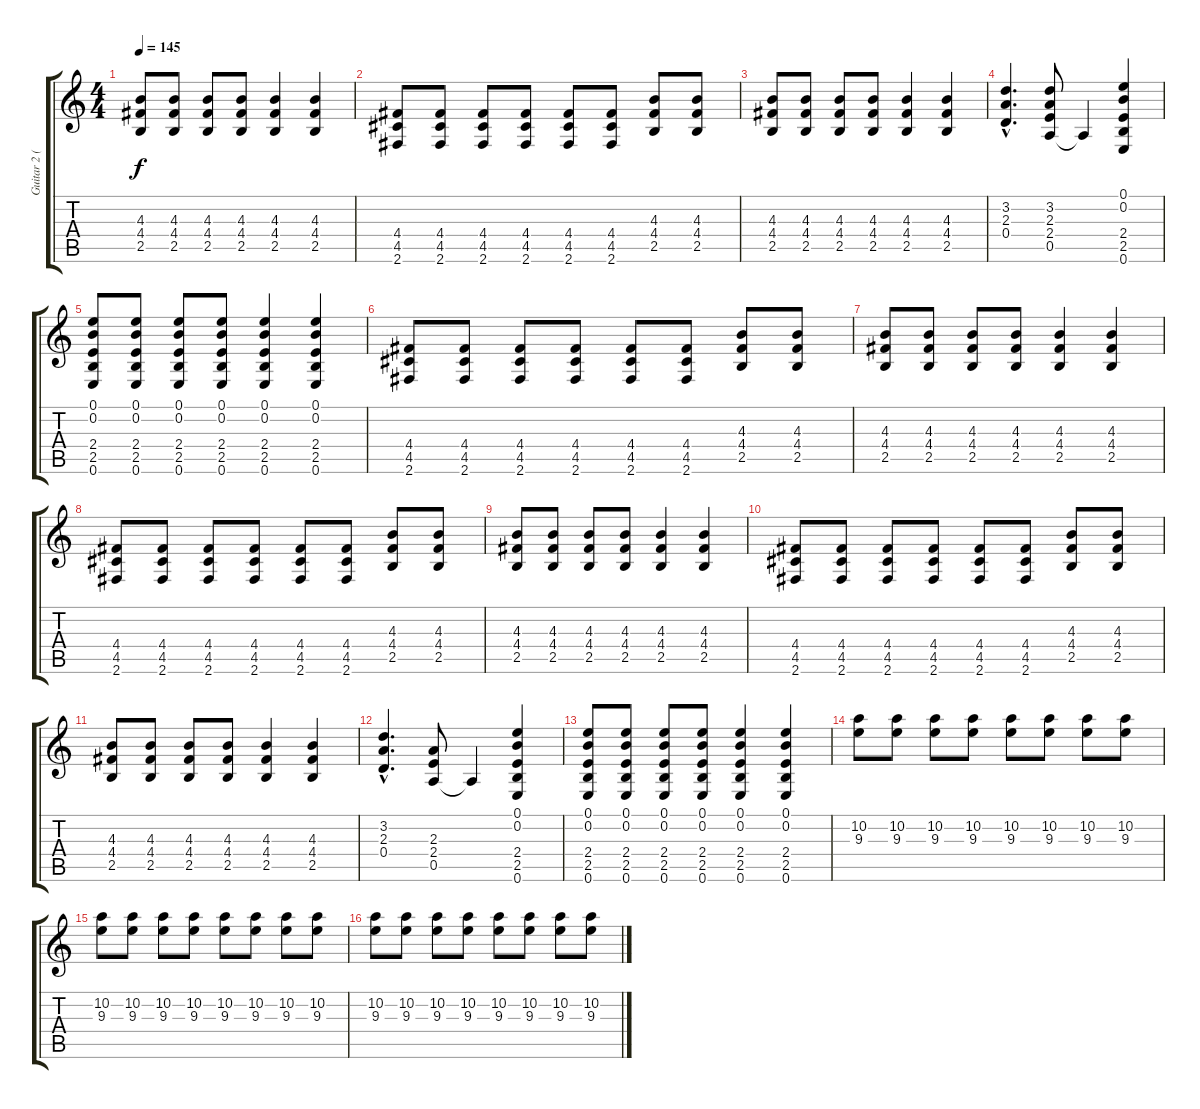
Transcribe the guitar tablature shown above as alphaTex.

\track ("Guitar 2 (Rhythm)" "Guitar 2 (") {instrument distortionguitar}
\staff {score tabs}
\tuning (E4 B3 G3 D3 A2 E2) {hide}
\ts (4 4)
\tempo 145
\clef g2
\ks c
(4.3 4.4 2.5).8{dy f} (4.3 4.4 2.5).8 (4.3 4.4 2.5).8 (4.3 4.4 2.5).8 (4.3 4.4 2.5).4 (4.3 4.4 2.5).4 |
(4.4 4.5 2.6).8 (4.4 4.5 2.6).8 (4.4 4.5 2.6).8 (4.4 4.5 2.6).8 (4.4 4.5 2.6).8 (4.4 4.5 2.6).8 (4.3 4.4 2.5).8 (4.3 4.4 2.5).8 |
(4.3 4.4 2.5).8 (4.3 4.4 2.5).8 (4.3 4.4 2.5).8 (4.3 4.4 2.5).8 (4.3 4.4 2.5).4 (4.3 4.4 2.5).4 |
(3.2{hac} 2.3{hac} 0.4{hac}).4{d} (3.2 2.3 2.4 0.5).8 0.5{t}.4 (0.1 0.2 2.4 2.5 0.6).4 |
(0.1 0.2 2.4 2.5 0.6).8 (0.1 0.2 2.4 2.5 0.6).8 (0.1 0.2 2.4 2.5 0.6).8 (0.1 0.2 2.4 2.5 0.6).8 (0.1 0.2 2.4 2.5 0.6).4 (0.1 0.2 2.4 2.5 0.6).4 |
(4.4 4.5 2.6).8 (4.4 4.5 2.6).8 (4.4 4.5 2.6).8 (4.4 4.5 2.6).8 (4.4 4.5 2.6).8 (4.4 4.5 2.6).8 (4.3 4.4 2.5).8 (4.3 4.4 2.5).8 |
(4.3 4.4 2.5).8 (4.3 4.4 2.5).8 (4.3 4.4 2.5).8 (4.3 4.4 2.5).8 (4.3 4.4 2.5).4 (4.3 4.4 2.5).4 |
(4.4 4.5 2.6).8 (4.4 4.5 2.6).8 (4.4 4.5 2.6).8 (4.4 4.5 2.6).8 (4.4 4.5 2.6).8 (4.4 4.5 2.6).8 (4.3 4.4 2.5).8 (4.3 4.4 2.5).8 |
(4.3 4.4 2.5).8 (4.3 4.4 2.5).8 (4.3 4.4 2.5).8 (4.3 4.4 2.5).8 (4.3 4.4 2.5).4 (4.3 4.4 2.5).4 |
(4.4 4.5 2.6).8 (4.4 4.5 2.6).8 (4.4 4.5 2.6).8 (4.4 4.5 2.6).8 (4.4 4.5 2.6).8 (4.4 4.5 2.6).8 (4.3 4.4 2.5).8 (4.3 4.4 2.5).8 |
(4.3 4.4 2.5).8 (4.3 4.4 2.5).8 (4.3 4.4 2.5).8 (4.3 4.4 2.5).8 (4.3 4.4 2.5).4 (4.3 4.4 2.5).4 |
(3.2{hac} 2.3{hac} 0.4{hac}).4{d} (2.3 2.4 0.5).8 0.5{t}.4 (0.1 0.2 2.4 2.5 0.6).4 |
(0.1 0.2 2.4 2.5 0.6).8 (0.1 0.2 2.4 2.5 0.6).8 (0.1 0.2 2.4 2.5 0.6).8 (0.1 0.2 2.4 2.5 0.6).8 (0.1 0.2 2.4 2.5 0.6).4 (0.1 0.2 2.4 2.5 0.6).4 |
(10.2 9.3).8 (10.2 9.3).8 (10.2 9.3).8 (10.2 9.3).8 (10.2 9.3).8 (10.2 9.3).8 (10.2 9.3).8 (10.2 9.3).8 |
(10.2 9.3).8 (10.2 9.3).8 (10.2 9.3).8 (10.2 9.3).8 (10.2 9.3).8 (10.2 9.3).8 (10.2 9.3).8 (10.2 9.3).8 |
(10.2 9.3).8 (10.2 9.3).8 (10.2 9.3).8 (10.2 9.3).8 (10.2 9.3).8 (10.2 9.3).8 (10.2 9.3).8 (10.2 9.3).8
